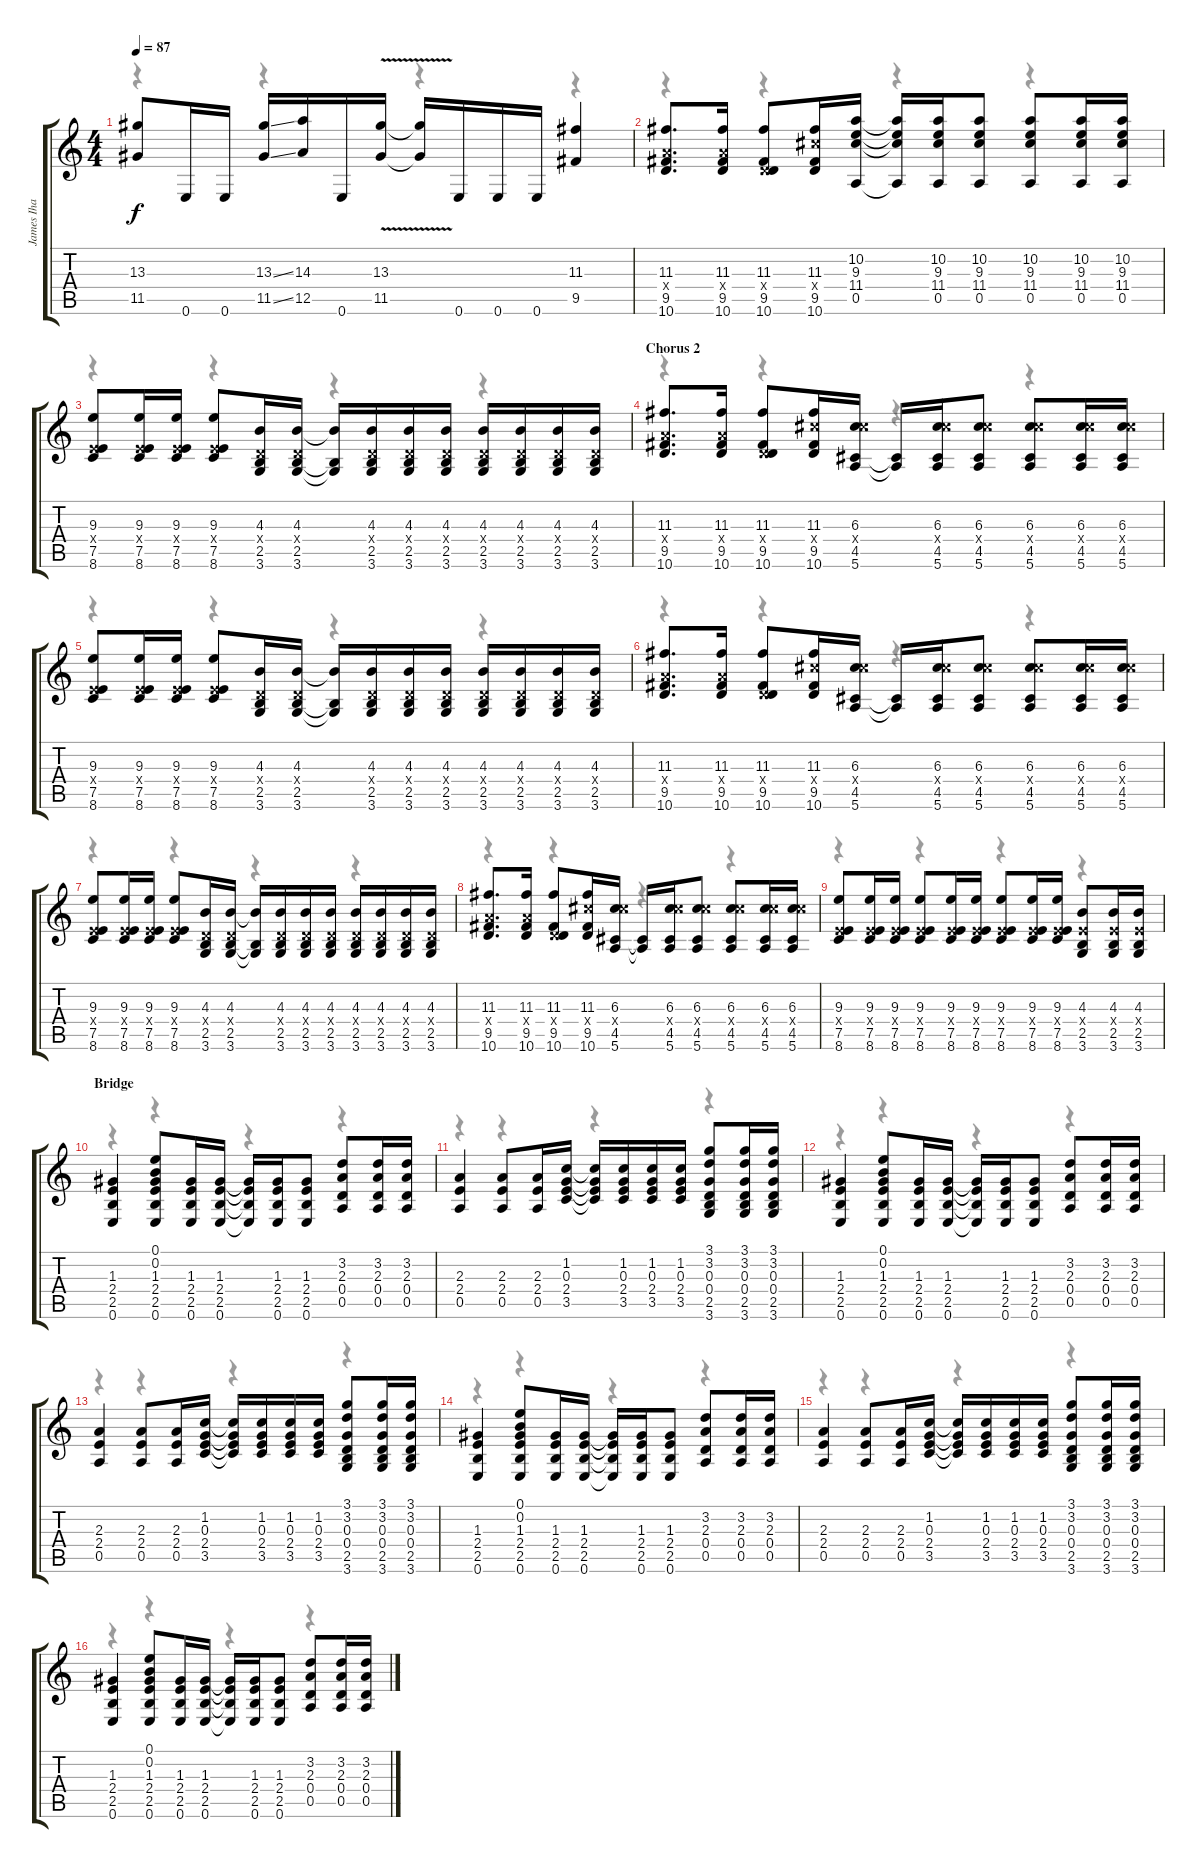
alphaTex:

\track ("James Iha -  Rhythm Guitar" "James Iha ") {instrument distortionguitar}
\staff {score tabs}
\tuning (E4 B3 G3 D3 A2 E2) {hide}
\voice
\ts (4 4)
\tempo 87
\clef g2
\ks c
(13.3 11.5).8{dy f} 0.6.16 0.6.16 (13.3{ss} 11.5{ss}).16 (14.3 12.5).16 0.6.16 (13.3{v} 11.5{v}).16 (13.3{v t} 11.5{v t}).16 0.6.16 0.6.16 0.6.16 (11.3 9.5).4 |
(11.3 7.4{x} 9.5 10.6).8{d} (11.3 7.4{x} 9.5 10.6).16 (11.3 0.4{x} 9.5 10.6).8 (11.3 11.4{x} 9.5 10.6).16 (10.2 9.3 11.4 0.5).16 (10.2{t} 9.3{t} 11.4{t} 0.5{t}).16 (10.2 9.3 11.4 0.5).16 (10.2 9.3 11.4 0.5).8 (10.2 9.3 11.4 0.5).8 (10.2 9.3 11.4 0.5).16 (10.2 9.3 11.4 0.5).16 |
(9.3 2.4{x} 7.5 8.6).8 (9.3 2.4{x} 7.5 8.6).16 (9.3 2.4{x} 7.5 8.6).16 (9.3 2.4{x} 7.5 8.6).8 (4.3 0.4{x} 2.5 3.6).16 (4.3 0.4{x} 2.5 3.6).16 (4.3{t} 2.5{t} 3.6{t}).16 (4.3 0.4{x} 2.5 3.6).16 (4.3 0.4{x} 2.5 3.6).16 (4.3 0.4{x} 2.5 3.6).16 (4.3 0.4{x} 2.5 3.6).16 (4.3 0.4{x} 2.5 3.6).16 (4.3 0.4{x} 2.5 3.6).16 (4.3 0.4{x} 2.5 3.6).16 |
\section ("" "Chorus 2")
(11.3 7.4{x} 9.5 10.6).8{d} (11.3 7.4{x} 9.5 10.6).16 (11.3 0.4{x} 9.5 10.6).8 (11.3 11.4{x} 9.5 10.6).16 (6.3 11.4{x} 4.5 5.6).16 (4.5{t} 5.6{t}).16 (6.3 11.4{x} 4.5 5.6).16 (6.3 11.4{x} 4.5 5.6).8 (6.3 11.4{x} 4.5 5.6).8 (6.3 11.4{x} 4.5 5.6).16 (6.3 11.4{x} 4.5 5.6).16 |
(9.3 2.4{x} 7.5 8.6).8 (9.3 2.4{x} 7.5 8.6).16 (9.3 2.4{x} 7.5 8.6).16 (9.3 2.4{x} 7.5 8.6).8 (4.3 0.4{x} 2.5 3.6).16 (4.3 0.4{x} 2.5 3.6).16 (4.3{t} 2.5{t} 3.6{t}).16 (4.3 0.4{x} 2.5 3.6).16 (4.3 0.4{x} 2.5 3.6).16 (4.3 0.4{x} 2.5 3.6).16 (4.3 0.4{x} 2.5 3.6).16 (4.3 0.4{x} 2.5 3.6).16 (4.3 0.4{x} 2.5 3.6).16 (4.3 0.4{x} 2.5 3.6).16 |
(11.3 7.4{x} 9.5 10.6).8{d} (11.3 7.4{x} 9.5 10.6).16 (11.3 0.4{x} 9.5 10.6).8 (11.3 11.4{x} 9.5 10.6).16 (6.3 11.4{x} 4.5 5.6).16 (4.5{t} 5.6{t}).16 (6.3 11.4{x} 4.5 5.6).16 (6.3 11.4{x} 4.5 5.6).8 (6.3 11.4{x} 4.5 5.6).8 (6.3 11.4{x} 4.5 5.6).16 (6.3 11.4{x} 4.5 5.6).16 |
(9.3 2.4{x} 7.5 8.6).8 (9.3 2.4{x} 7.5 8.6).16 (9.3 2.4{x} 7.5 8.6).16 (9.3 2.4{x} 7.5 8.6).8 (4.3 0.4{x} 2.5 3.6).16 (4.3 0.4{x} 2.5 3.6).16 (4.3{t} 2.5{t} 3.6{t}).16 (4.3 0.4{x} 2.5 3.6).16 (4.3 0.4{x} 2.5 3.6).16 (4.3 0.4{x} 2.5 3.6).16 (4.3 0.4{x} 2.5 3.6).16 (4.3 0.4{x} 2.5 3.6).16 (4.3 0.4{x} 2.5 3.6).16 (4.3 0.4{x} 2.5 3.6).16 |
(11.3 7.4{x} 9.5 10.6).8{d} (11.3 7.4{x} 9.5 10.6).16 (11.3 0.4{x} 9.5 10.6).8 (11.3 11.4{x} 9.5 10.6).16 (6.3 11.4{x} 4.5 5.6).16 (4.5{t} 5.6{t}).16 (6.3 11.4{x} 4.5 5.6).16 (6.3 11.4{x} 4.5 5.6).8 (6.3 11.4{x} 4.5 5.6).8 (6.3 11.4{x} 4.5 5.6).16 (6.3 11.4{x} 4.5 5.6).16 |
(9.3 2.4{x} 7.5 8.6).8 (9.3 2.4{x} 7.5 8.6).16 (9.3 2.4{x} 7.5 8.6).16 (9.3 2.4{x} 7.5 8.6).8 (9.3 2.4{x} 7.5 8.6).16 (9.3 2.4{x} 7.5 8.6).16 (9.3 2.4{x} 7.5 8.6).8 (9.3 2.4{x} 7.5 8.6).16 (9.3 2.4{x} 7.5 8.6).16 (4.3 2.4{x} 2.5 3.6).8 (4.3 2.4{x} 2.5 3.6).16 (4.3 2.4{x} 2.5 3.6).16 |
\section ("" "Bridge")
(1.3 2.4 2.5 0.6).4 (0.1 0.2 1.3 2.4 2.5 0.6).8 (1.3 2.4 2.5 0.6).16 (1.3 2.4 2.5 0.6).16 (1.3{t} 2.4{t} 2.5{t} 0.6{t}).16 (1.3 2.4 2.5 0.6).16 (1.3 2.4 2.5 0.6).8 (3.2 2.3 0.4 0.5).8 (3.2 2.3 0.4 0.5).16 (3.2 2.3 0.4 0.5).16 |
(2.3 2.4 0.5).4 (2.3 2.4 0.5).8 (2.3 2.4 0.5).16 (1.2 0.3 2.4 3.5).16 (1.2{t} 0.3{t} 2.4{t} 3.5{t}).16 (1.2 0.3 2.4 3.5).16 (1.2 0.3 2.4 3.5).16 (1.2 0.3 2.4 3.5).16 (3.1 3.2 0.3 0.4 2.5 3.6).8 (3.1 3.2 0.3 0.4 2.5 3.6).16 (3.1 3.2 0.3 0.4 2.5 3.6).16 |
(1.3 2.4 2.5 0.6).4 (0.1 0.2 1.3 2.4 2.5 0.6).8 (1.3 2.4 2.5 0.6).16 (1.3 2.4 2.5 0.6).16 (1.3{t} 2.4{t} 2.5{t} 0.6{t}).16 (1.3 2.4 2.5 0.6).16 (1.3 2.4 2.5 0.6).8 (3.2 2.3 0.4 0.5).8 (3.2 2.3 0.4 0.5).16 (3.2 2.3 0.4 0.5).16 |
(2.3 2.4 0.5).4 (2.3 2.4 0.5).8 (2.3 2.4 0.5).16 (1.2 0.3 2.4 3.5).16 (1.2{t} 0.3{t} 2.4{t} 3.5{t}).16 (1.2 0.3 2.4 3.5).16 (1.2 0.3 2.4 3.5).16 (1.2 0.3 2.4 3.5).16 (3.1 3.2 0.3 0.4 2.5 3.6).8 (3.1 3.2 0.3 0.4 2.5 3.6).16 (3.1 3.2 0.3 0.4 2.5 3.6).16 |
(1.3 2.4 2.5 0.6).4 (0.1 0.2 1.3 2.4 2.5 0.6).8 (1.3 2.4 2.5 0.6).16 (1.3 2.4 2.5 0.6).16 (1.3{t} 2.4{t} 2.5{t} 0.6{t}).16 (1.3 2.4 2.5 0.6).16 (1.3 2.4 2.5 0.6).8 (3.2 2.3 0.4 0.5).8 (3.2 2.3 0.4 0.5).16 (3.2 2.3 0.4 0.5).16 |
(2.3 2.4 0.5).4 (2.3 2.4 0.5).8 (2.3 2.4 0.5).16 (1.2 0.3 2.4 3.5).16 (1.2{t} 0.3{t} 2.4{t} 3.5{t}).16 (1.2 0.3 2.4 3.5).16 (1.2 0.3 2.4 3.5).16 (1.2 0.3 2.4 3.5).16 (3.1 3.2 0.3 0.4 2.5 3.6).8 (3.1 3.2 0.3 0.4 2.5 3.6).16 (3.1 3.2 0.3 0.4 2.5 3.6).16 |
(1.3 2.4 2.5 0.6).4 (0.1 0.2 1.3 2.4 2.5 0.6).8 (1.3 2.4 2.5 0.6).16 (1.3 2.4 2.5 0.6).16 (1.3{t} 2.4{t} 2.5{t} 0.6{t}).16 (1.3 2.4 2.5 0.6).16 (1.3 2.4 2.5 0.6).8 (3.2 2.3 0.4 0.5).8 (3.2 2.3 0.4 0.5).16 (3.2 2.3 0.4 0.5).16
\voice
\clef g2
\ottava regular
\simile none
\ks c
r.4{dy f} r.4 r.4 r.4 |
r.4 r.4 r.4 r.4 |
r.4 r.4 r.4 r.4 |
r.4 r.4 r.4 r.4 |
r.4 r.4 r.4 r.4 |
r.4 r.4 r.4 r.4 |
r.4 r.4 r.4 r.4 |
r.4 r.4 r.4 r.4 |
r.4 r.4 r.4 r.4 |
r.4 r.4 r.4 r.4 |
r.4 r.4 r.4 r.4 |
r.4 r.4 r.4 r.4 |
r.4 r.4 r.4 r.4 |
r.4 r.4 r.4 r.4 |
r.4 r.4 r.4 r.4 |
r.4 r.4 r.4 r.4
